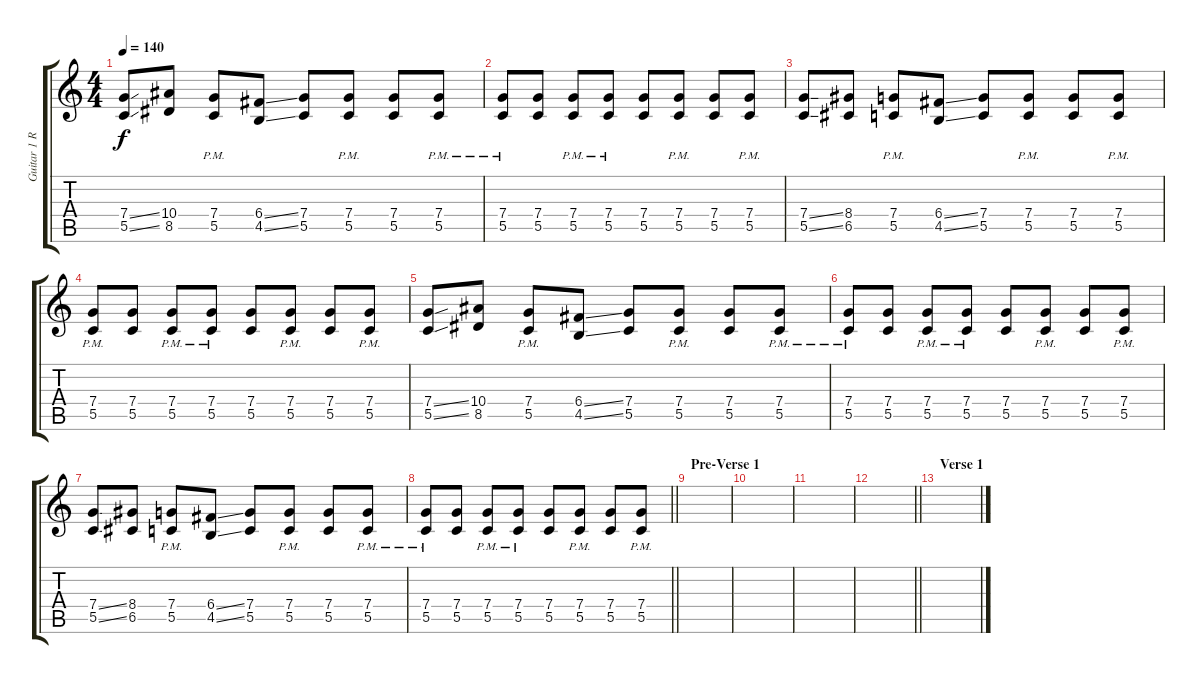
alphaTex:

\track ("Guitar 1 Rhythm Left" "Guitar 1 R") {instrument distortionguitar}
\staff {score tabs}
\tuning (D4 A3 F3 C3 G2 C2) {hide}
\ts (4 4)
\tempo 140
\clef g2
\ks c
(7.4{ss} 5.5{ss}).8{dy f} (10.4 8.5).8 (7.4{pm} 5.5{pm}).8 (6.4{ss} 4.5{ss}).8 (7.4 5.5).8 (7.4{pm} 5.5{pm}).8 (7.4 5.5).8 (7.4{pm} 5.5{pm}).8 |
(7.4{pm} 5.5{pm}).8 (7.4 5.5).8 (7.4{pm} 5.5{pm}).8 (7.4{pm} 5.5{pm}).8 (7.4 5.5).8 (7.4{pm} 5.5{pm}).8 (7.4 5.5).8 (7.4{pm} 5.5{pm}).8 |
(7.4{ss} 5.5{ss}).8 (8.4 6.5).8 (7.4{pm} 5.5{pm}).8 (6.4{ss} 4.5{ss}).8 (7.4 5.5).8 (7.4{pm} 5.5{pm}).8 (7.4 5.5).8 (7.4{pm} 5.5{pm}).8 |
(7.4{pm} 5.5{pm}).8 (7.4 5.5).8 (7.4{pm} 5.5{pm}).8 (7.4{pm} 5.5{pm}).8 (7.4 5.5).8 (7.4{pm} 5.5{pm}).8 (7.4 5.5).8 (7.4{pm} 5.5{pm}).8 |
(7.4{ss} 5.5{ss}).8 (10.4 8.5).8 (7.4{pm} 5.5{pm}).8 (6.4{ss} 4.5{ss}).8 (7.4 5.5).8 (7.4{pm} 5.5{pm}).8 (7.4 5.5).8 (7.4{pm} 5.5{pm}).8 |
(7.4{pm} 5.5{pm}).8 (7.4 5.5).8 (7.4{pm} 5.5{pm}).8 (7.4{pm} 5.5{pm}).8 (7.4 5.5).8 (7.4{pm} 5.5{pm}).8 (7.4 5.5).8 (7.4{pm} 5.5{pm}).8 |
(7.4{ss} 5.5{ss}).8 (8.4 6.5).8 (7.4{pm} 5.5{pm}).8 (6.4{ss} 4.5{ss}).8 (7.4 5.5).8 (7.4{pm} 5.5{pm}).8 (7.4 5.5).8 (7.4{pm} 5.5{pm}).8 |
\barLineRight lightlight
(7.4{pm} 5.5{pm}).8 (7.4 5.5).8 (7.4{pm} 5.5{pm}).8 (7.4{pm} 5.5{pm}).8 (7.4 5.5).8 (7.4{pm} 5.5{pm}).8 (7.4 5.5).8 (7.4{pm} 5.5{pm}).8 |
\section ("" "Pre-Verse 1")
|
|
|
\barLineRight lightlight
|
\section ("" "Verse 1")
